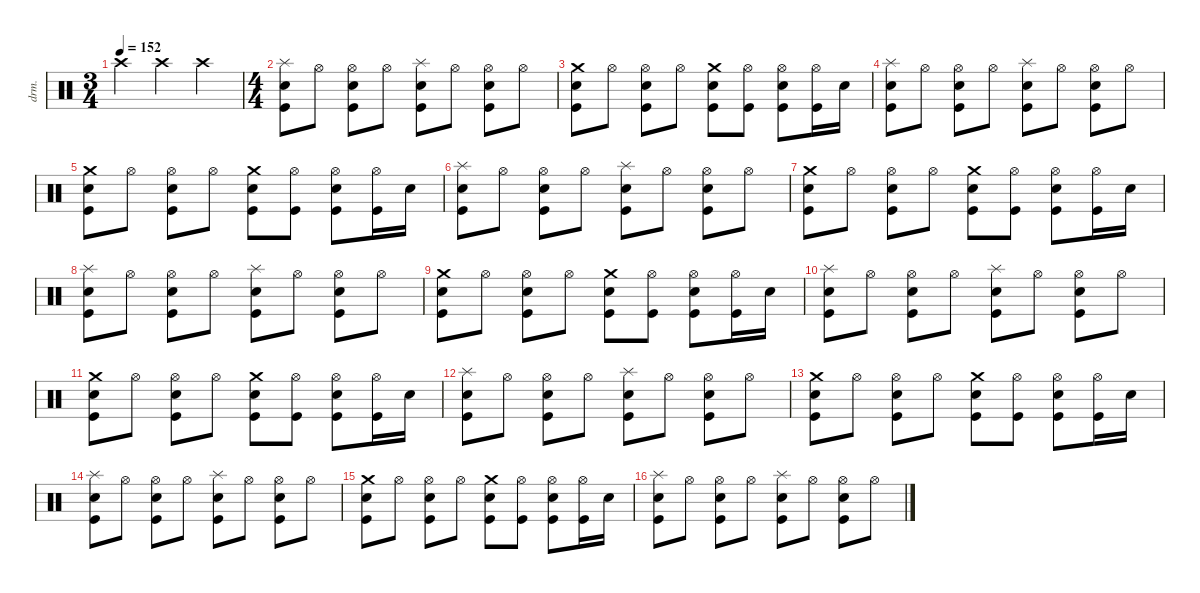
\defaultSystemsLayout 4
\hideDynamics
\bracketExtendMode nobrackets
\track ("Drums" "drm.") {instrument percussion}
\staff {score}
\articulation defaults
\ts (3 4)
\tempo 152
\clef neutral
\ks c "Crash high (hit)".4{dy f} "Crash high (hit)".4 "Crash high (hit)".4
|
\ts (4 4)
("Splash (hit)" "Snare (hit) 2" "Kick (hit)").8 "Hi-Hat (open)".8 ("Hi-Hat (open)" "Snare (hit) 2" "Kick (hit)").8 "Hi-Hat (open)".8 ("Splash (hit)" "Snare (hit) 2" "Kick (hit)").8 "Hi-Hat (open)".8 ("Hi-Hat (open)" "Snare (hit) 2" "Kick (hit)").8 "Hi-Hat (open)".8 |
("Crash medium (hit)" "Snare (hit) 2" "Kick (hit)").8 "Hi-Hat (open)".8 ("Hi-Hat (open)" "Snare (hit) 2" "Kick (hit)").8 "Hi-Hat (open)".8 ("Crash medium (hit)" "Snare (hit) 2" "Kick (hit)").8 ("Hi-Hat (open)" "Kick (hit)").8 ("Hi-Hat (open)" "Snare (hit) 2" "Kick (hit)").8 ("Hi-Hat (open)" "Kick (hit)").16 "Snare (hit) 2".16 |
("Splash (hit)" "Snare (hit) 2" "Kick (hit)").8 "Hi-Hat (open)".8 ("Hi-Hat (open)" "Snare (hit) 2" "Kick (hit)").8 "Hi-Hat (open)".8 ("Splash (hit)" "Snare (hit) 2" "Kick (hit)").8 "Hi-Hat (open)".8 ("Hi-Hat (open)" "Snare (hit) 2" "Kick (hit)").8 "Hi-Hat (open)".8 |
("Crash medium (hit)" "Snare (hit) 2" "Kick (hit)").8 "Hi-Hat (open)".8 ("Hi-Hat (open)" "Snare (hit) 2" "Kick (hit)").8 "Hi-Hat (open)".8 ("Crash medium (hit)" "Snare (hit) 2" "Kick (hit)").8 ("Hi-Hat (open)" "Kick (hit)").8 ("Hi-Hat (open)" "Snare (hit) 2" "Kick (hit)").8 ("Hi-Hat (open)" "Kick (hit)").16 "Snare (hit) 2".16 |
("Splash (hit)" "Snare (hit) 2" "Kick (hit)").8 "Hi-Hat (open)".8 ("Hi-Hat (open)" "Snare (hit) 2" "Kick (hit)").8 "Hi-Hat (open)".8 ("Splash (hit)" "Snare (hit) 2" "Kick (hit)").8 "Hi-Hat (open)".8 ("Hi-Hat (open)" "Snare (hit) 2" "Kick (hit)").8 "Hi-Hat (open)".8 |
("Crash medium (hit)" "Snare (hit) 2" "Kick (hit)").8 "Hi-Hat (open)".8 ("Hi-Hat (open)" "Snare (hit) 2" "Kick (hit)").8 "Hi-Hat (open)".8 ("Crash medium (hit)" "Snare (hit) 2" "Kick (hit)").8 ("Hi-Hat (open)" "Kick (hit)").8 ("Hi-Hat (open)" "Snare (hit) 2" "Kick (hit)").8 ("Hi-Hat (open)" "Kick (hit)").16 "Snare (hit) 2".16 |
("Splash (hit)" "Snare (hit) 2" "Kick (hit)").8 "Hi-Hat (open)".8 ("Hi-Hat (open)" "Snare (hit) 2" "Kick (hit)").8 "Hi-Hat (open)".8 ("Splash (hit)" "Snare (hit) 2" "Kick (hit)").8 "Hi-Hat (open)".8 ("Hi-Hat (open)" "Snare (hit) 2" "Kick (hit)").8 "Hi-Hat (open)".8 |
("Crash medium (hit)" "Snare (hit) 2" "Kick (hit)").8 "Hi-Hat (open)".8 ("Hi-Hat (open)" "Snare (hit) 2" "Kick (hit)").8 "Hi-Hat (open)".8 ("Crash medium (hit)" "Snare (hit) 2" "Kick (hit)").8 ("Hi-Hat (open)" "Kick (hit)").8 ("Hi-Hat (open)" "Snare (hit) 2" "Kick (hit)").8 ("Hi-Hat (open)" "Kick (hit)").16 "Snare (hit) 2".16 |
("Splash (hit)" "Snare (hit) 2" "Kick (hit)").8 "Hi-Hat (open)".8 ("Hi-Hat (open)" "Snare (hit) 2" "Kick (hit)").8 "Hi-Hat (open)".8 ("Splash (hit)" "Snare (hit) 2" "Kick (hit)").8 "Hi-Hat (open)".8 ("Hi-Hat (open)" "Snare (hit) 2" "Kick (hit)").8 "Hi-Hat (open)".8 |
("Crash medium (hit)" "Snare (hit) 2" "Kick (hit)").8 "Hi-Hat (open)".8 ("Hi-Hat (open)" "Snare (hit) 2" "Kick (hit)").8 "Hi-Hat (open)".8 ("Crash medium (hit)" "Snare (hit) 2" "Kick (hit)").8 ("Hi-Hat (open)" "Kick (hit)").8 ("Hi-Hat (open)" "Snare (hit) 2" "Kick (hit)").8 ("Hi-Hat (open)" "Kick (hit)").16 "Snare (hit) 2".16 |
("Splash (hit)" "Snare (hit) 2" "Kick (hit)").8 "Hi-Hat (open)".8 ("Hi-Hat (open)" "Snare (hit) 2" "Kick (hit)").8 "Hi-Hat (open)".8 ("Splash (hit)" "Snare (hit) 2" "Kick (hit)").8 "Hi-Hat (open)".8 ("Hi-Hat (open)" "Snare (hit) 2" "Kick (hit)").8 "Hi-Hat (open)".8 |
("Crash medium (hit)" "Snare (hit) 2" "Kick (hit)").8 "Hi-Hat (open)".8 ("Hi-Hat (open)" "Snare (hit) 2" "Kick (hit)").8 "Hi-Hat (open)".8 ("Crash medium (hit)" "Snare (hit) 2" "Kick (hit)").8 ("Hi-Hat (open)" "Kick (hit)").8 ("Hi-Hat (open)" "Snare (hit) 2" "Kick (hit)").8 ("Hi-Hat (open)" "Kick (hit)").16 "Snare (hit) 2".16 |
("Splash (hit)" "Snare (hit) 2" "Kick (hit)").8 "Hi-Hat (open)".8 ("Hi-Hat (open)" "Snare (hit) 2" "Kick (hit)").8 "Hi-Hat (open)".8 ("Splash (hit)" "Snare (hit) 2" "Kick (hit)").8 "Hi-Hat (open)".8 ("Hi-Hat (open)" "Snare (hit) 2" "Kick (hit)").8 "Hi-Hat (open)".8 |
("Crash medium (hit)" "Snare (hit) 2" "Kick (hit)").8 "Hi-Hat (open)".8 ("Hi-Hat (open)" "Snare (hit) 2" "Kick (hit)").8 "Hi-Hat (open)".8 ("Crash medium (hit)" "Snare (hit) 2" "Kick (hit)").8 ("Hi-Hat (open)" "Kick (hit)").8 ("Hi-Hat (open)" "Snare (hit) 2" "Kick (hit)").8 ("Hi-Hat (open)" "Kick (hit)").16 "Snare (hit) 2".16 |
("Splash (hit)" "Snare (hit) 2" "Kick (hit)").8 "Hi-Hat (open)".8 ("Hi-Hat (open)" "Snare (hit) 2" "Kick (hit)").8 "Hi-Hat (open)".8 ("Splash (hit)" "Snare (hit) 2" "Kick (hit)").8 "Hi-Hat (open)".8 ("Hi-Hat (open)" "Snare (hit) 2" "Kick (hit)").8 "Hi-Hat (open)".8
